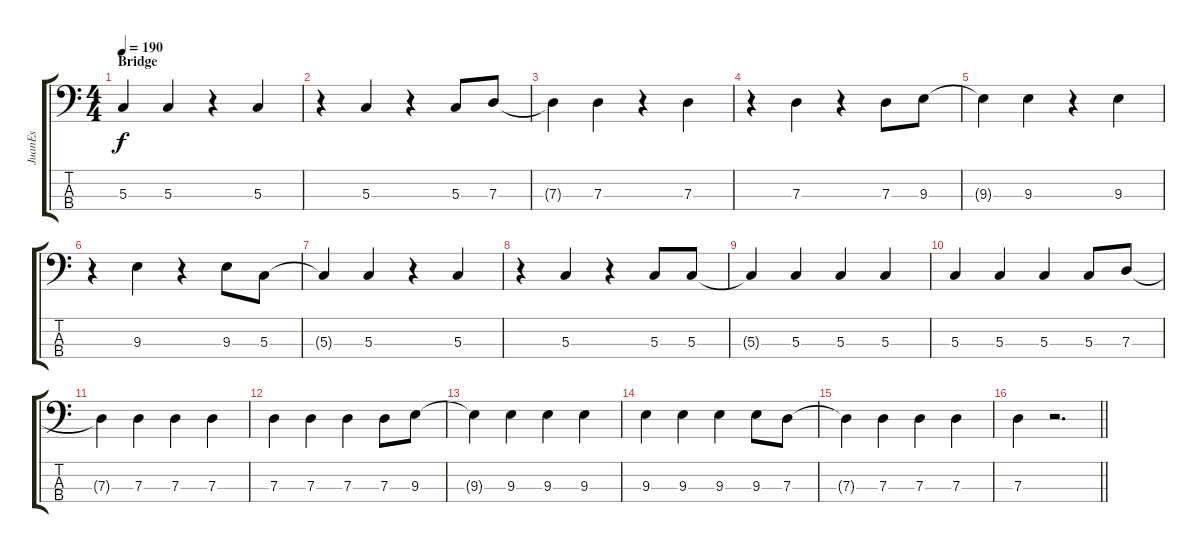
\track ("JuanEs" "JuanEs") {instrument electricbassfinger}
\staff {score tabs}
\tuning (F2 C2 G1 D1) {hide}
\ts (4 4)
\section ("" "Bridge")
\tempo 190
\clef f4
\ks c
5.3.4{dy f} 5.3.4 r.4 5.3.4 |
r.4 5.3.4 r.4 5.3.8 7.3.8 |
7.3{t}.4 7.3.4 r.4 7.3.4 |
r.4 7.3.4 r.4 7.3.8 9.3.8 |
9.3{t}.4 9.3.4 r.4 9.3.4 |
r.4 9.3.4 r.4 9.3.8 5.3.8 |
5.3{t}.4 5.3.4 r.4 5.3.4 |
r.4 5.3.4 r.4 5.3.8 5.3.8 |
5.3{t}.4 5.3.4 5.3.4 5.3.4 |
5.3.4 5.3.4 5.3.4 5.3.8 7.3.8 |
7.3{t}.4 7.3.4 7.3.4 7.3.4 |
7.3.4 7.3.4 7.3.4 7.3.8 9.3.8 |
9.3{t}.4 9.3.4 9.3.4 9.3.4 |
9.3.4 9.3.4 9.3.4 9.3.8 7.3.8 |
7.3{t}.4 7.3.4 7.3.4 7.3.4 |
\barLineRight lightlight
7.3.4 r.2{d}
